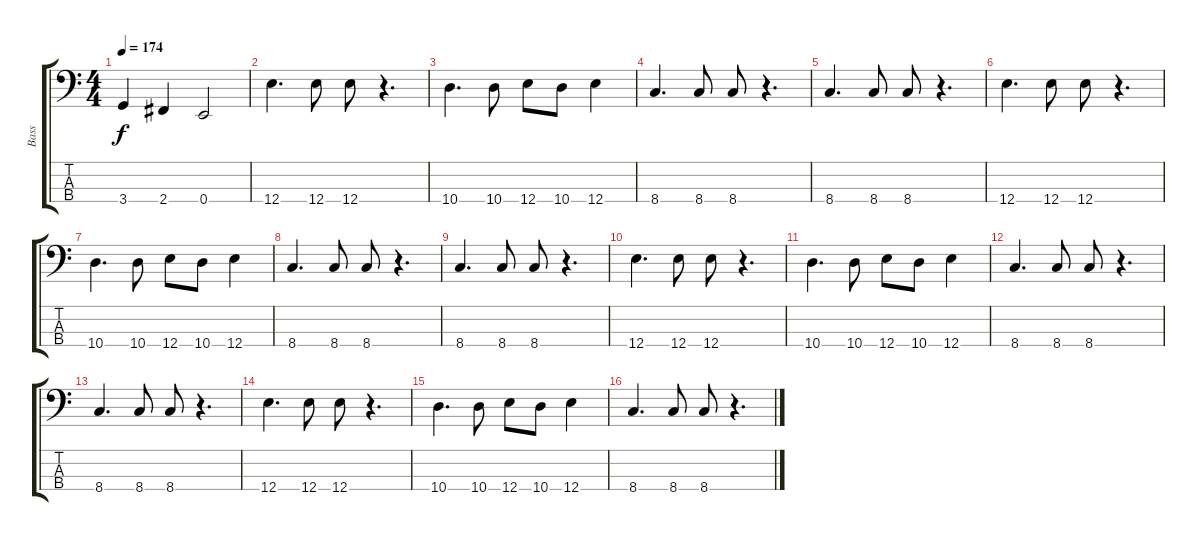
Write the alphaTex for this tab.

\track ("Bass" "Bass") {instrument electricbassfinger}
\staff {score tabs}
\tuning (G2 D2 A1 E1) {hide}
\ts (4 4)
\tempo 174
\clef f4
\ks c
3.4.4{dy f} 2.4.4 0.4.2 |
12.4.4{d} 12.4.8 12.4.8 r.4{d} |
10.4.4{d} 10.4.8 12.4.8 10.4.8 12.4.4 |
8.4.4{d} 8.4.8 8.4.8 r.4{d} |
8.4.4{d} 8.4.8 8.4.8 r.4{d} |
12.4.4{d} 12.4.8 12.4.8 r.4{d} |
10.4.4{d} 10.4.8 12.4.8 10.4.8 12.4.4 |
8.4.4{d} 8.4.8 8.4.8 r.4{d} |
8.4.4{d} 8.4.8 8.4.8 r.4{d} |
12.4.4{d} 12.4.8 12.4.8 r.4{d} |
10.4.4{d} 10.4.8 12.4.8 10.4.8 12.4.4 |
8.4.4{d} 8.4.8 8.4.8 r.4{d} |
8.4.4{d} 8.4.8 8.4.8 r.4{d} |
12.4.4{d} 12.4.8 12.4.8 r.4{d} |
10.4.4{d} 10.4.8 12.4.8 10.4.8 12.4.4 |
8.4.4{d} 8.4.8 8.4.8 r.4{d}
